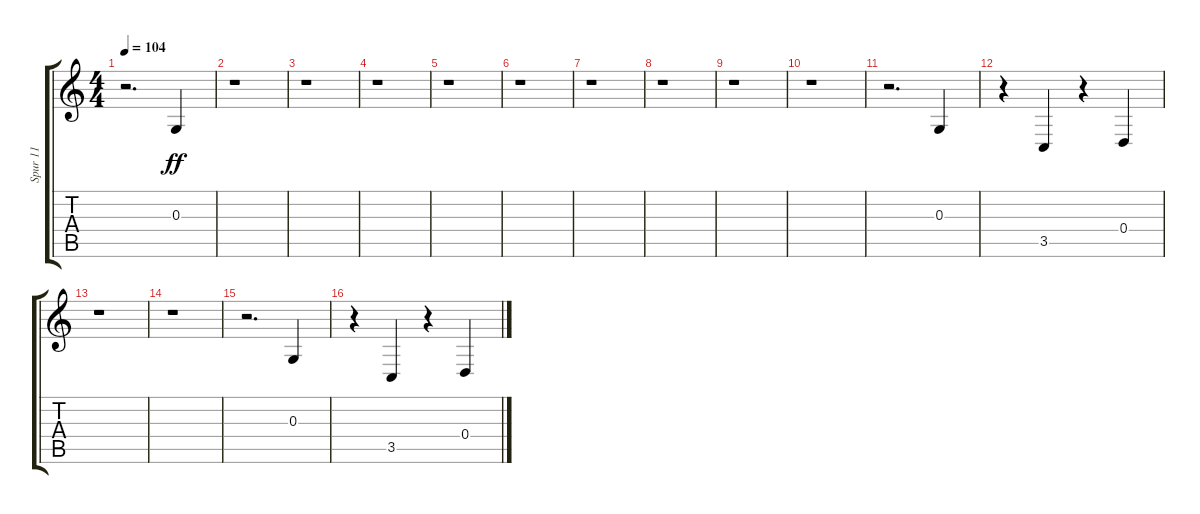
\track ("Spur 11" "Spur 11") {instrument melodictom}
\staff {score tabs}
\tuning (E4 B3 G3 D3 A2 E2) {hide}
\ts (4 4)
\tempo 104
\clef g2
\ks c
r.2{d dy ff} 0.3.4 |
r.1 |
r.1 |
r.1 |
r.1 |
r.1 |
r.1 |
r.1 |
r.1 |
r.1 |
r.2{d} 0.3.4 |
r.4 3.5.4 r.4 0.4.4 |
r.1 |
r.1 |
r.2{d} 0.3.4 |
r.4 3.5.4 r.4 0.4.4
